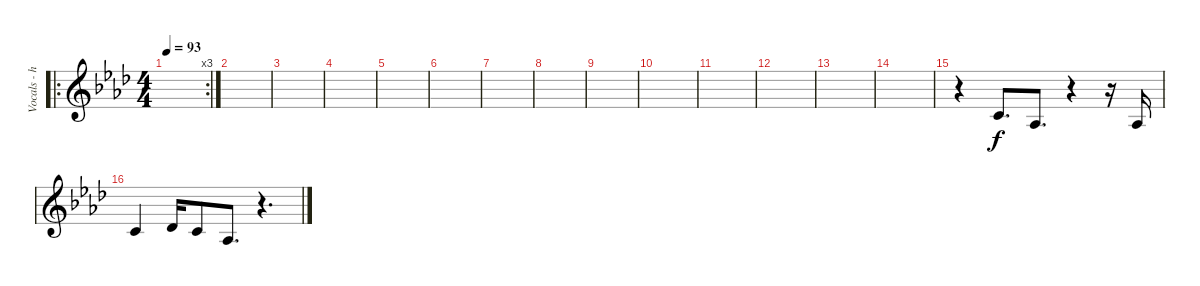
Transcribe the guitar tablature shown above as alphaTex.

\track ("Vocals - hidden" "Vocals - h") {instrument bassoon}
\staff {score}
\tuning (E4 C4 G3 C3 G2 C2) {hide}
\ro
\rc 3
\ts (4 4)
\tempo 93
\clef g2
\ks ab
|
|
|
|
|
|
|
|
|
|
|
|
|
|
r.4 0.2.8{d} 1.3.8{d} r.4 r.16 1.3.16 |
0.2.4 1.2.16 0.2.8 1.3.8{d} r.4{d}
